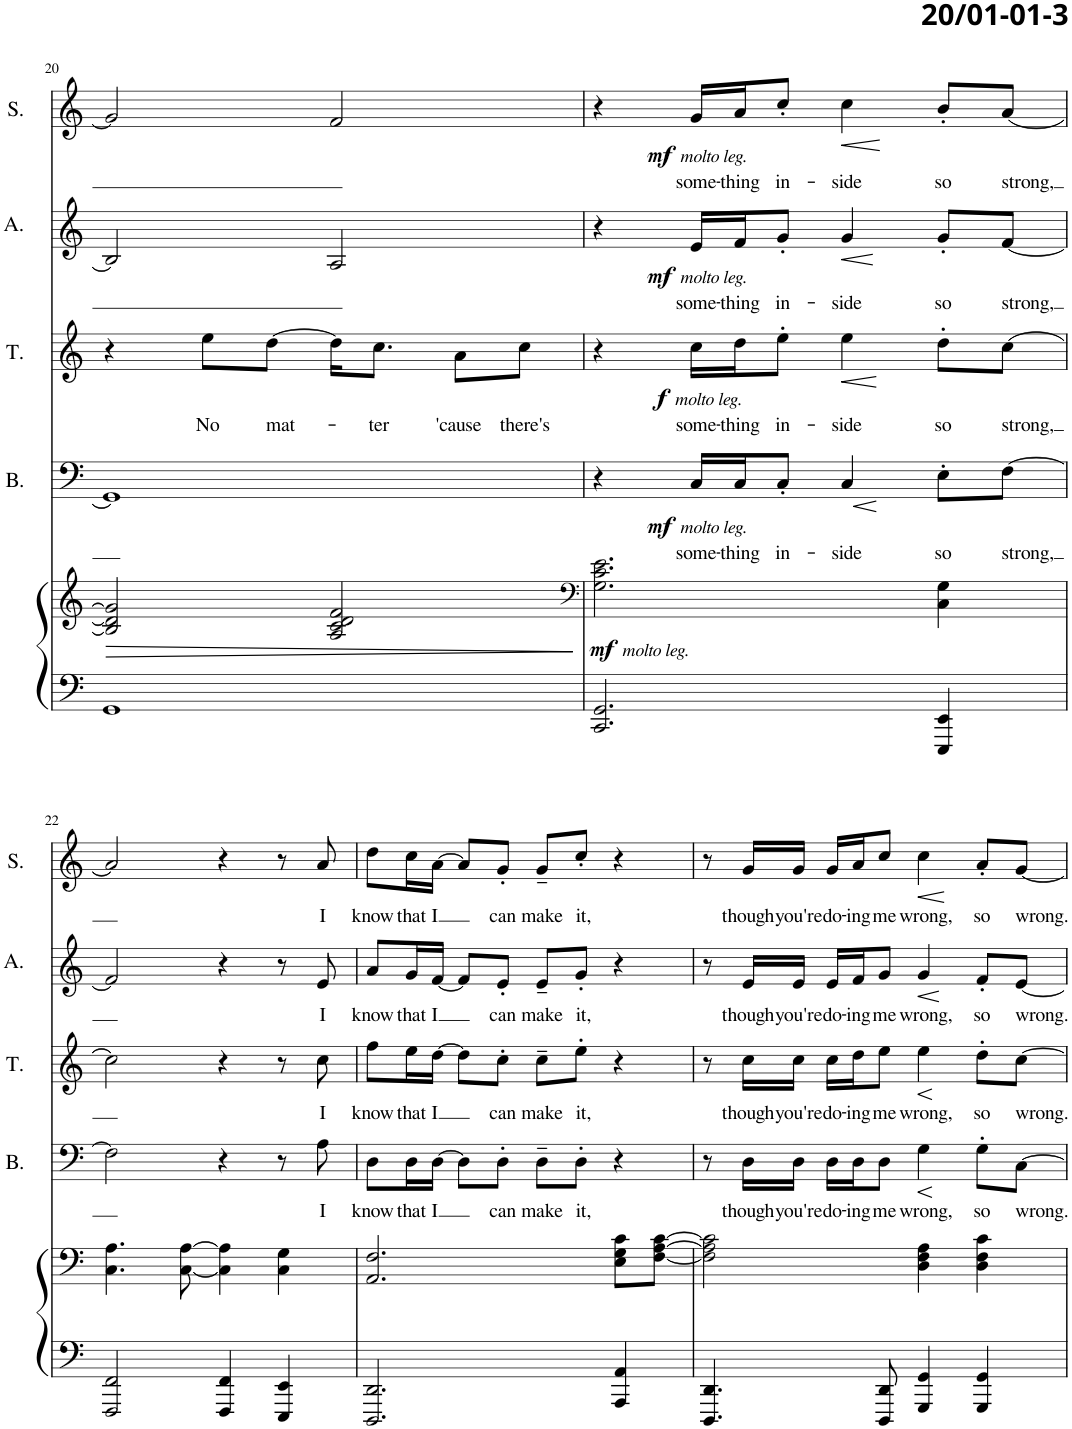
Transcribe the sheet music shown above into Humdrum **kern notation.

**kern	**kern	**dynam	**kern	**text	**dynam	**kern	**text	**dynam	**kern	**text	**dynam	**kern	**text	**dynam
*part5	*part5	*part5	*part4	*part4	*part4	*part3	*part3	*part3	*part2	*part2	*part2	*part1	*part1	*part1
*staff6	*staff5	*staff5/6	*staff4	*staff4	*staff4	*staff3	*staff3	*staff3	*staff2	*staff2	*staff2	*staff1	*staff1	*staff1
*I"Piano	*	*	*I"Bas	*	*	*I"Tenor	*	*	*I"Alt	*	*	*I"Sopraan	*	*
*I'Pno	*	*	*I'B.	*	*	*I'T.	*	*	*I'A.	*	*	*I'S.	*	*
!!LO:PB:g=z
*clefF4	*clefG2	*	*clefF4	*	*	*clefG2	*	*	*clefG2	*	*	*clefG2	*	*
*k[]	*k[]	*	*k[]	*	*	*k[]	*	*	*k[]	*	*	*k[]	*	*
*M4/4	*M4/4	*	*M4/4	*	*	*M4/4	*	*	*M4/4	*	*	*M4/4	*	*
*met(c)	*met(c)	*	*met(c)	*	*	*met(c)	*	*	*met(c)	*	*	*met(c)	*	*
=20	=20	=20	=20	=20	=20	=20	=20	=20	=20	=20	=20	=20	=20	=20
!	!	!LO:HP:b	!	!	!	!	!	!	!	!	!	!	!	!
1GG	2B/] 2d/] 2g/]	>	1GG]	.	.	4r	.	.	2B/]	.	.	2g/]	.	.
!	!	!	!	!	!	!	!LO:LY:b	!	!	!	!	!	!	!
.	.	.	.	.	.	8ee\L	No	.	.	.	.	.	.	.
!	!	!	!	!	!	!	!LO:LY:b	!	!	!	!	!	!	!
.	.	.	.	.	.	[8dd\J	mat-	.	.	.	.	.	.	.
.	2A/ 2c/ 2d/ 2f/	.	.	.	.	16dd\KL]	.	.	2A/	.	.	2f/	.	.
!	!	!	!	!	!	!	!LO:LY:b	!	!	!	!	!	!	!
.	.	.	.	.	.	8.cc\J	-ter	.	.	.	.	.	.	.
!	!	!	!	!	!	!	!LO:LY:b	!	!	!	!	!	!	!
.	.	.	.	.	.	8a\L	'cause	.	.	.	.	.	.	.
!	!	!	!	!	!	!	!LO:LY:b	!	!	!	!	!	!	!
.	.	.	.	.	.	8cc\J	there's	.	.	.	.	.	.	.
.	.	]	.	.	.	.	.	.	.	.	.	.	.	.
=21	=21	=21	=21	=21	=21	=21	=21	=21	=21	=21	=21	=21	=21	=21
*	*clefF4	*	*	*	*	*	*	*	*	*	*	*	*	*
!	!	!LO:DY:b	!	!	!	!	!	!	!	!	!	!	!	!
!	!	!LO:DY:n=1:b	!	!	!	!	!	!	!	!	!	!	!	!
2.CC/ 2.GG/	2.G\ 2.c\ 2.e\	mf other-dynamics	4r	.	.	4r	.	.	4r	.	.	4r	.	.
!	!	!	!	!LO:LY:b	!LO:DY:b	!	!LO:LY:b	!	!	!LO:LY:b	!	!	!LO:LY:b	!
!	!	!	!	!	!LO:DY:n=1:b	!	!	!LO:DY:b	!	!	!	!	!	!
!	!	!	!	!	!	!	!	!LO:DY:n=1:b	!	!	!LO:DY:b	!	!	!
!	!	!	!	!	!	!	!	!	!	!	!LO:DY:n=1:b	!	!	!LO:DY:b
!	!	!	!	!	!	!	!	!	!	!	!	!	!	!LO:DY:n=1:b
.	.	.	16C/LL	some-	mf other-dynamics	16cc\LL	some-	f other-dynamics	16e/LL	some-	mf other-dynamics	16g/LL	some-	mf other-dynamics
!	!	!	!	!LO:LY:b	!	!	!LO:LY:b	!	!	!LO:LY:b	!	!	!LO:LY:b	!
.	.	.	16C/J	-thing	.	16dd\J	-thing	.	16f/J	-thing	.	16a/J	-thing	.
!	!	!	!	!LO:LY:b	!	!	!LO:LY:b	!	!	!LO:LY:b	!	!	!LO:LY:b	!
.	.	.	8C'/J	in-	.	8ee'\J	in-	.	8g'/J	in-	.	8cc'/J	in-	.
!	!	!	!	!LO:LY:b	!LO:HP:b	!	!LO:LY:b	!LO:HP:b	!	!LO:LY:b	!LO:HP:b	!	!LO:LY:b	!LO:HP:b
.	.	.	4C/	-side	<	4ee\	-side	<	4g/	-side	<	4cc\	-side	<
!	!	!	!	!LO:LY:b	!	!	!LO:LY:b	!	!	!LO:LY:b	!	!	!LO:LY:b	!
4EEE/ 4EE/	4C\ 4G\	.	8E'\L	so	.	8dd'\L	so	.	8g'/L	so	.	8b'/L	so	.
!	!	!	!	!LO:LY:b	!	!	!LO:LY:b	!	!	!LO:LY:b	!	!	!LO:LY:b	!
.	.	.	[8F\J	strong,	.	[8cc\J	strong,	.	[8f/J	strong,	.	[8a/J	strong,	.
.	.	.	.	.	[	.	.	[	.	.	[	.	.	[
!!LO:LB:g=z
=22	=22	=22	=22	=22	=22	=22	=22	=22	=22	=22	=22	=22	=22	=22
2FFF/ 2FF/	4.C\ 4.A\	.	2F\]	.	.	2cc\]	.	.	2f/]	.	.	2a/]	.	.
.	[8C\ [8A\	.	.	.	.	.	.	.	.	.	.	.	.	.
4FFF/ 4FF/	4C\] 4A\]	.	4r	.	.	4r	.	.	4r	.	.	4r	.	.
4EEE/ 4EE/	4C\ 4G\	.	8r	.	.	8r	.	.	8r	.	.	8r	.	.
!	!	!	!	!LO:LY:b	!	!	!LO:LY:b	!	!	!LO:LY:b	!	!	!LO:LY:b	!
.	.	.	8A\	I	.	8cc\	I	.	8e/	I	.	8a/	I	.
=23	=23	=23	=23	=23	=23	=23	=23	=23	=23	=23	=23	=23	=23	=23
!	!	!	!	!LO:LY:b	!	!	!LO:LY:b	!	!	!LO:LY:b	!	!	!LO:LY:b	!
2.DDD/ 2.DD/	2.AA/ 2.F/	.	8D\L	know	.	8ff\L	know	.	8a/L	know	.	8dd\L	know	.
!	!	!	!	!LO:LY:b	!	!	!LO:LY:b	!	!	!LO:LY:b	!	!	!LO:LY:b	!
.	.	.	16D\L	that	.	16ee\L	that	.	16g/L	that	.	16cc\L	that	.
!	!	!	!	!LO:LY:b	!	!	!LO:LY:b	!	!	!LO:LY:b	!	!	!LO:LY:b	!
.	.	.	[16D\JJ	I	.	[16dd\JJ	I	.	[16f/JJ	I	.	[16a\JJ	I	.
.	.	.	8D\L]	.	.	8dd\L]	.	.	8f/L]	.	.	8a/L]	.	.
!	!	!	!	!LO:LY:b	!	!	!LO:LY:b	!	!	!LO:LY:b	!	!	!LO:LY:b	!
.	.	.	8D'\J	can	.	8cc'\J	can	.	8e'/J	can	.	8g'/J	can	.
!	!	!	!	!LO:LY:b	!	!	!LO:LY:b	!	!	!LO:LY:b	!	!	!LO:LY:b	!
.	.	.	8D~\L	make	.	8cc~\L	make	.	8e~/L	make	.	8g~/L	make	.
!	!	!	!	!LO:LY:b	!	!	!LO:LY:b	!	!	!LO:LY:b	!	!	!LO:LY:b	!
.	.	.	8D'\J	it,	.	8ee'\J	it,	.	8g'/J	it,	.	8cc'/J	it,	.
4AAA/ 4AA/	8E\ 8G\ 8c\L	.	4r	.	.	4r	.	.	4r	.	.	4r	.	.
.	[8F\ [8A\ [8c\J	.	.	.	.	.	.	.	.	.	.	.	.	.
=24	=24	=24	=24	=24	=24	=24	=24	=24	=24	=24	=24	=24	=24	=24
4.DDD/ 4.DD/	2F\] 2A\] 2c\]	.	8r	.	.	8r	.	.	8r	.	.	8r	.	.
!	!	!	!	!LO:LY:b	!	!	!LO:LY:b	!	!	!LO:LY:b	!	!	!LO:LY:b	!
.	.	.	16D\LL	though	.	16cc\LL	though	.	16e/LL	though	.	16g/LL	though	.
!	!	!	!	!LO:LY:b	!	!	!LO:LY:b	!	!	!LO:LY:b	!	!	!LO:LY:b	!
.	.	.	16D\JJ	you're	.	16cc\JJ	you're	.	16e/JJ	you're	.	16g/JJ	you're	.
!	!	!	!	!LO:LY:b	!	!	!LO:LY:b	!	!	!LO:LY:b	!	!	!LO:LY:b	!
.	.	.	16D\LL	do-	.	16cc\LL	do-	.	16e/LL	do-	.	16g/LL	do-	.
!	!	!	!	!LO:LY:b	!	!	!LO:LY:b	!	!	!LO:LY:b	!	!	!LO:LY:b	!
.	.	.	16D\J	-ing	.	16dd\J	-ing	.	16f/J	-ing	.	16a/J	-ing	.
!	!	!	!	!LO:LY:b	!	!	!LO:LY:b	!	!	!LO:LY:b	!	!	!LO:LY:b	!
8DDD/ 8DD/	.	.	8D\J	me	.	8ee\J	me	.	8g/J	me	.	8cc/J	me	.
!	!	!	!	!LO:LY:b	!LO:HP:b	!	!LO:LY:b	!LO:HP:b	!	!LO:LY:b	!LO:HP:b	!	!LO:LY:b	!LO:HP:b
4GGG/ 4GG/	4D\ 4F\ 4A\	.	4G\	wrong,	<	4ee\	wrong,	<	4g/	wrong,	<	4cc\	wrong,	<
!	!	!	!	!LO:LY:b	!	!	!LO:LY:b	!	!	!LO:LY:b	!	!	!LO:LY:b	!
4GGG/ 4GG/	4D\ 4F\ 4c\	.	8G'\L	so	.	8dd'\L	so	.	8f'/L	so	.	8a'/L	so	.
!	!	!	!	!LO:LY:b	!	!	!LO:LY:b	!	!	!LO:LY:b	!	!	!LO:LY:b	!
.	.	.	[8C\J	wrong.	.	[8cc\J	wrong.	.	[8e/J	wrong.	.	[8g/J	wrong.	.
.	.	.	.	.	[	.	.	[	.	.	[	.	.	[
=	=	=	=	=	=	=	=	=	=	=	=	=	=	=
*-	*-	*-	*-	*-	*-	*-	*-	*-	*-	*-	*-	*-	*-	*-
